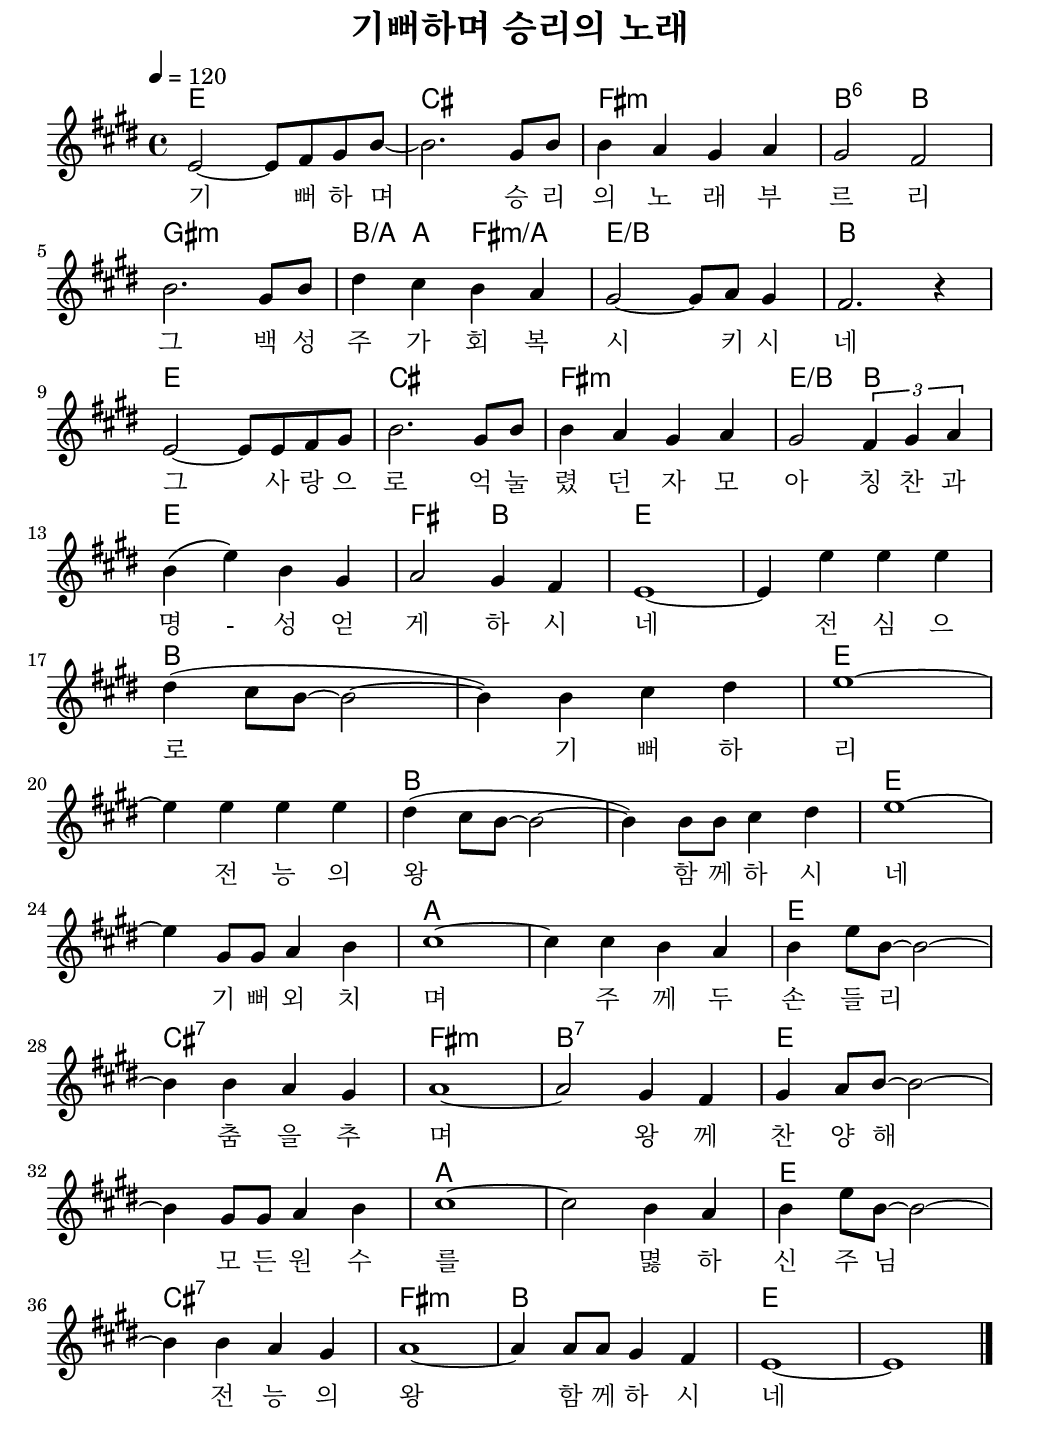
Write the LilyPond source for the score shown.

\version "2.24.3"
\include "english.ly"
\header {
  title = "기뻐하며 승리의 노래"
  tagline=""
}

global = {
  \time 4/4
  \key e \major
  \tempo 4=120
}

chordNames = \chordmode {
  \global
  e1 cs fs:m b2:6 b   \break
  gs1:m b4/a a fs2:m/a e1/b b \break
  e1 cs fs:m e2/b b \break
  e1 fs2 b e1*2 \break
  
  b1*2 e1*2 
  b1*2 e1*2
  a1*2 e1
  cs1:7 fs:m b:7 e1*2
  a1*2 e1 
  cs:7 fs:m b e1*2\break
  
  
}

melody = \relative c'' {
  \global
e,2 ~e8 fs gs b~ b2. gs8 b b4 a gs a gs2 fs \break
b2. gs8 b ds4 cs b a gs2 ~gs8 a gs4 fs2. r4 \break
e2 ~e8 e fs gs b2. gs8 b8 b4 a gs a gs2 \tuplet 3/2 { fs4 gs a } \break
b\( e\) b gs a2 gs4 fs4 e1 ~ e4 e' e e \break
ds( cs8 b8 ~b2  ~ |   b4) b cs ds  | e1 ~ \break
e4 e e e ds4( cs8 b ~b2~ b4) b8 b cs4 ds e1 ~ \break
 e4 gs,8 gs a4 b cs1 ~ cs4 cs b a | b e8 b ~ b2~  |\break
 b4 b a gs | a1 ~ a2 gs4 fs gs a8 b~ b2 ~  \break
b4 gs8 gs a4 b cs1 ~ cs2 b4 a b e8 b ~ b2  ~\break
 b4 b a gs a1 ~ a4 a8 a gs4 fs e1~e \bar "|."
}

words = \lyricmode {
  기  뻐 하 며 승 리 의 노 래 부 르 리 
  그 백 성 주 가 회 복 시 키 시 네 
  그 사 랑 으 로 억 눌 렸 던 자 모 아 칭 찬 과 명 - 성 얻 게 하 시 네 
  전 심 으 로 기 뻐 하 리 
  전 능 의 왕 함 께 하 시 네 
  기 뻐 외 치 며 주 께 두 손 들 리 
  춤 을 추 며 왕 께 찬 양 해 
  모 든 원 수 를 멿 하 신 주 님 
  전 능 의 왕 함 께 하 시 네 
  
}

\score {
  <<
    \new ChordNames \chordNames
  %  \new FretBoards \chordNames
    \new Staff { \melody }
    \addlyrics { \words }
  >>
  \layout {}
  \midi { }
}

\paper {
  #(set-paper-size "b5")
  indent = #0
  top-margin = #0
  bottom-margin = #0
  
}